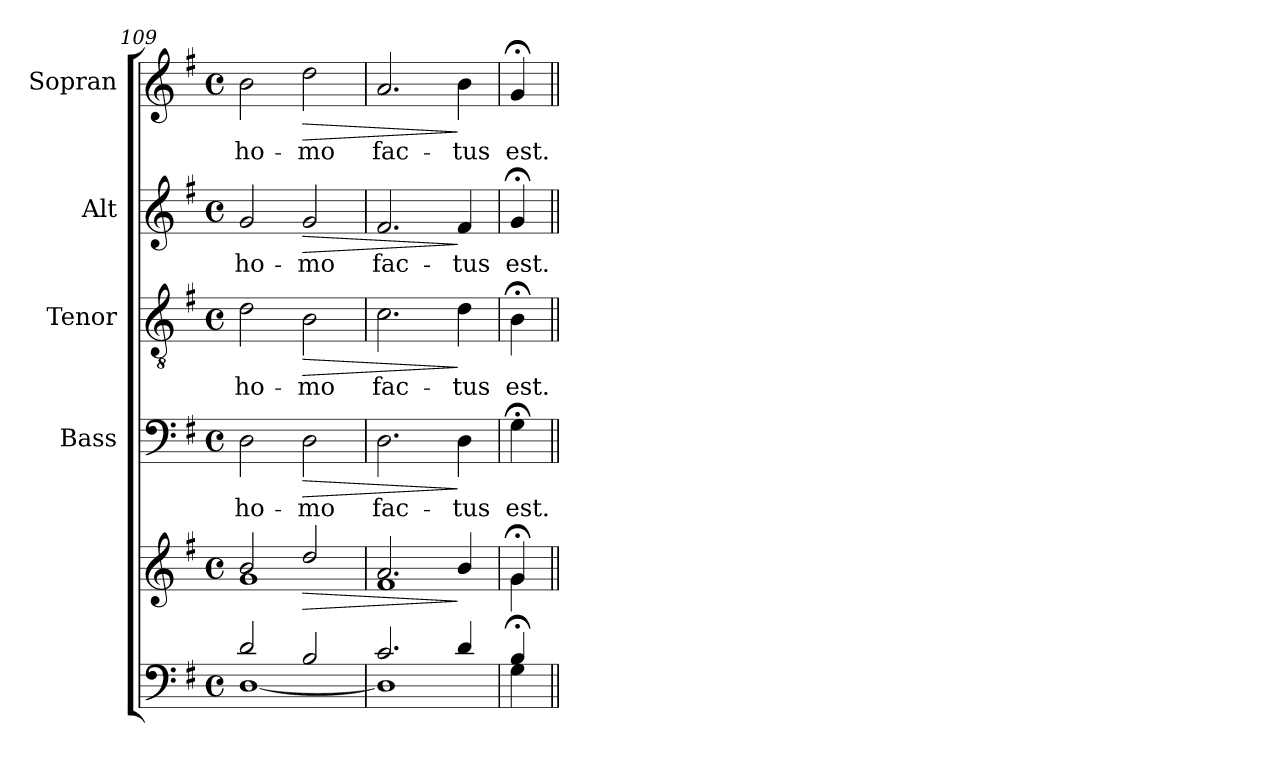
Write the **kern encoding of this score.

**kern	**kern	**dynam	**kern	**text	**dynam	**kern	**text	**dynam	**kern	**text	**dynam	**kern	**text	**dynam
*part5	*part5	*part5	*part4	*part4	*part4	*part3	*part3	*part3	*part2	*part2	*part2	*part1	*part1	*part1
*staff6	*staff5	*staff5/6	*staff4	*staff4	*staff4	*staff3	*staff3	*staff3	*staff2	*staff2	*staff2	*staff1	*staff1	*staff1
*	*	*	*I"Bass	*	*	*I"Tenor	*	*	*I"Alt	*	*	*I"Sopran	*	*
*	*	*	*I'B.	*	*	*I'T.	*	*	*I'A.	*	*	*I'S.	*	*
*clefF4	*clefG2	*	*clefF4	*	*	*clefGv2	*	*	*clefG2	*	*	*clefG2	*	*
*k[f#]	*k[f#]	*	*k[f#]	*	*	*k[f#]	*	*	*k[f#]	*	*	*k[f#]	*	*
*G:	*G:	*	*G:	*	*	*G:	*	*	*G:	*	*	*G:	*	*
*M4/4	*M4/4	*	*M4/4	*	*	*M4/4	*	*	*M4/4	*	*	*M4/4	*	*
*met(c)	*met(c)	*	*met(c)	*	*	*met(c)	*	*	*met(c)	*	*	*met(c)	*	*
=109	=109	=109	=109	=109	=109	=109	=109	=109	=109	=109	=109	=109	=109	=109
*^	*^	*	*	*	*	*	*	*	*	*	*	*	*	*
!	!	!	!	!	!	!LO:LY:b	!	!	!LO:LY:b	!	!	!LO:LY:b	!	!	!LO:LY:b	!
2d/	[<1D	2b/	1g	.	2D\	ho-	.	2d\	ho-	.	2g/	ho-	.	2b\	ho-	.
!	!	!	!	!LO:HP:b	!	!LO:LY:b	!LO:HP:b	!	!LO:LY:b	!LO:HP:b	!	!LO:LY:b	!LO:HP:b	!	!LO:LY:b	!LO:HP:b
2B/	.	2dd/	.	>	2D\	-mo	>	2B\	-mo	>	2g/	-mo	>	2dd\	-mo	>
=110	=110	=110	=110	=110	=110	=110	=110	=110	=110	=110	=110	=110	=110	=110	=110	=110
!	!	!	!	!	!	!LO:LY:b	!	!	!LO:LY:b	!	!	!LO:LY:b	!	!	!LO:LY:b	!
2.c/	1D]	2.a/	1f#	.	2.D\	fac-	.	2.c\	fac-	.	2.f#/	fac-	.	2.a/	fac-	.
!	!	!	!	!	!	!LO:LY:b	!	!	!LO:LY:b	!	!	!LO:LY:b	!	!	!LO:LY:b	!
4d/	.	4b/	.	]	4D\	-tus	]	4d\	-tus	]	4f#/	-tus	]	4b\	-tus	]
=111	=111	=111	=111	=111	=111	=111	=111	=111	=111	=111	=111	=111	=111	=111	=111	=111
!	!	!	!	!	!	!LO:LY:b	!	!	!LO:LY:b	!	!	!LO:LY:b	!	!	!LO:LY:b	!
4B;/	4G\	4g;</	4g\	.	4G;<\	est.	.	4B;<\	est.	.	4g;</	est.	.	4g;</	est.	.
*v	*v	*	*	*	*	*	*	*	*	*	*	*	*	*	*	*
*	*v	*v	*	*	*	*	*	*	*	*	*	*	*	*	*
=||	=||	=||	=||	=||	=||	=||	=||	=||	=||	=||	=||	=||	=||	=||
*-	*-	*-	*-	*-	*-	*-	*-	*-	*-	*-	*-	*-	*-	*-
